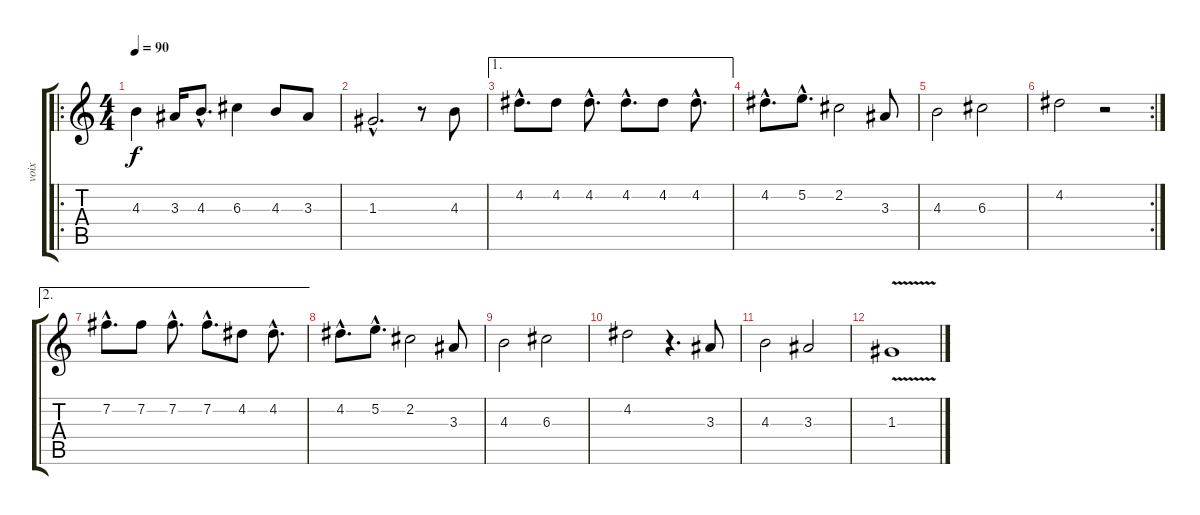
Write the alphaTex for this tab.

\track ("voix" "voix") {instrument overdrivenguitar}
\staff {score tabs}
\tuning (E4 B3 G3 D3 A2 E2) {hide}
\ro
\ts (4 4)
\tempo 90
\clef g2
\ks c
4.3.4{dy f} 3.3.16 4.3{hac}.8{d} 6.3.4 4.3.8 3.3.8 |
1.3{hac}.2{d} r.8 4.3.8 |
\ae 1
4.2{hac}.8{d} 4.2.8 4.2{hac}.8{d} 4.2{hac}.8{d} 4.2.8 4.2{hac}.8{d} |
4.2{hac}.8{d} 5.2{hac}.8{d} 2.2.2 3.3.8 |
4.3.2 6.3.2 |
\rc 2
4.2.2 r.2 |
\ae 2
7.2{hac}.8{d} 7.2.8 7.2{hac}.8{d} 7.2{hac}.8{d} 4.2.8 4.2{hac}.8{d} |
4.2{hac}.8{d} 5.2{hac}.8{d} 2.2.2 3.3.8 |
4.3.2 6.3.2 |
4.2.2 r.4{d} 3.3.8 |
4.3.2 3.3.2 |
1.3{v}.1
